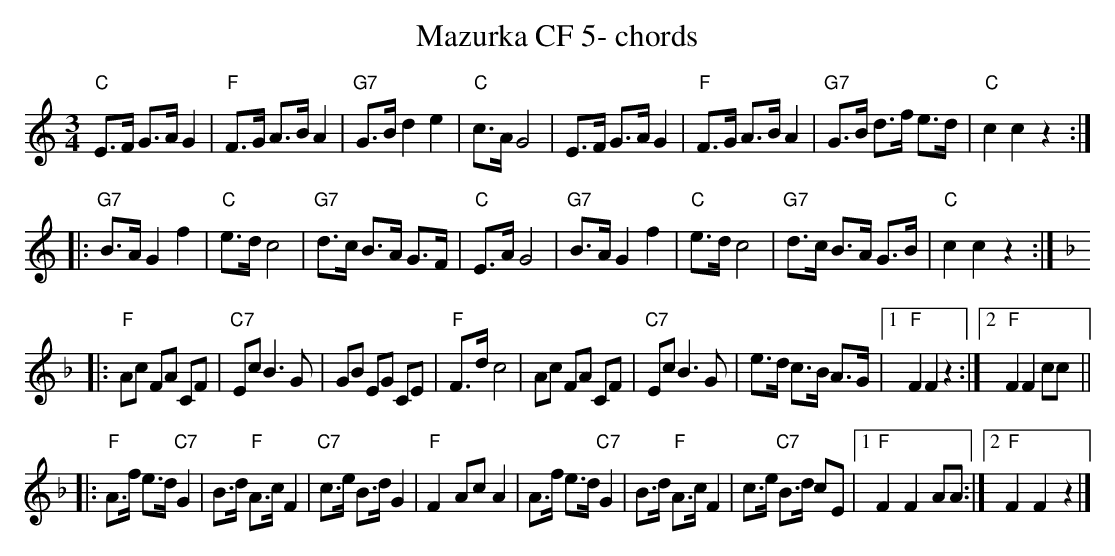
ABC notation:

X:1
T:Mazurka CF 5- chords
M:3/4
L:1/8
K:Cmaj%%MIDI gchordon
"C"E>F G>A G2 | "F"F>G A>B A2 | "G7"G>B d2e2 | "C"c>A G4 | E>F G>A G2 | "F"F>G A>B A2 | "G7"G>B d>f e>d | "C"c2c2z2 ::
"G7"B>AG2f2 | "C"e>dc4 | "G7"d>c B>A G>F | "C"E>AG4 | "G7"B>AG2f2 | "C"e>dc4 | "G7"d>c B>A G>B | "C"c2c2z2 :: [K:Fmaj]
"F"Ac FA CF | "C7"Ec B3G | GB EG CE | "F"F>dc4 | Ac FA CF | "C7"Ec B3G | e>d c>B A>G |1 "F"F2F2z2 :|2 "F"F2F2 cc ||
|: "F"A>f e>d"C7"G2 | B>d "F"A>cF2 | "C7"c>e B>dG2 | "F"F2 AcA2 | A>f e>d"C7"G2 | B>d "F"A>cF2 | c>e "C7"B>d cE |1 "F"F2F2AA :|2 "F"F2F2z2 |]
